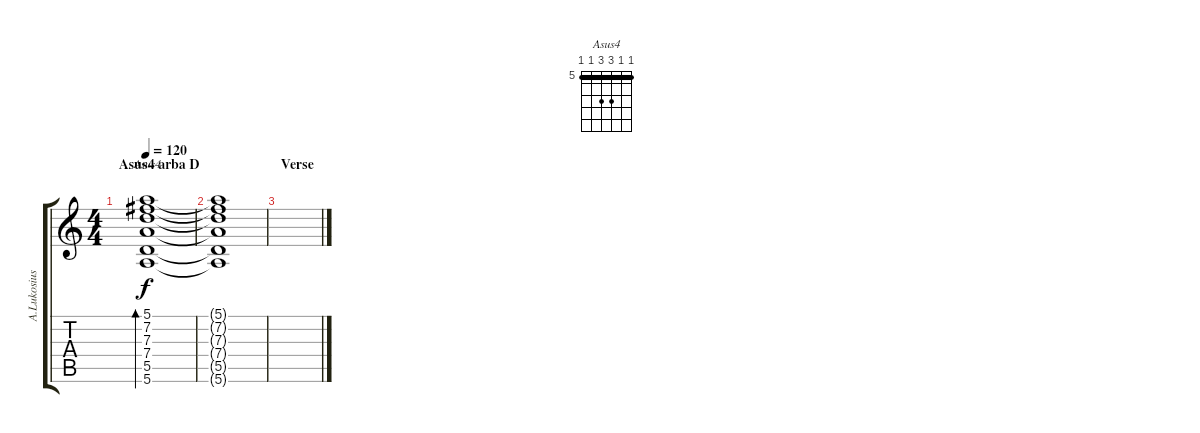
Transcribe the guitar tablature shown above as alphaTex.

\track ("A.Lukosius {O" "A.Lukosius") {instrument celesta}
\staff {score tabs}
\tuning (E5 B4 G4 D4 A3 E3) {hide}
\chord ("Asus4" 5 5 7 7 5 5) {firstfret 5 barre 5}
\ts (4 4)
\section ("" "Asus4 arba D")
\tempo 120
\clef g2
\ks c
(5.1 7.2 7.3 7.4 5.5 5.6).1{bd 240 ch "Asus4" dy f instrument electricbasspick} |
(5.1{t} 7.2{t} 7.3{t} 7.4{t} 5.5{t} 5.6{t}).1 |
\section ("" "Verse")
